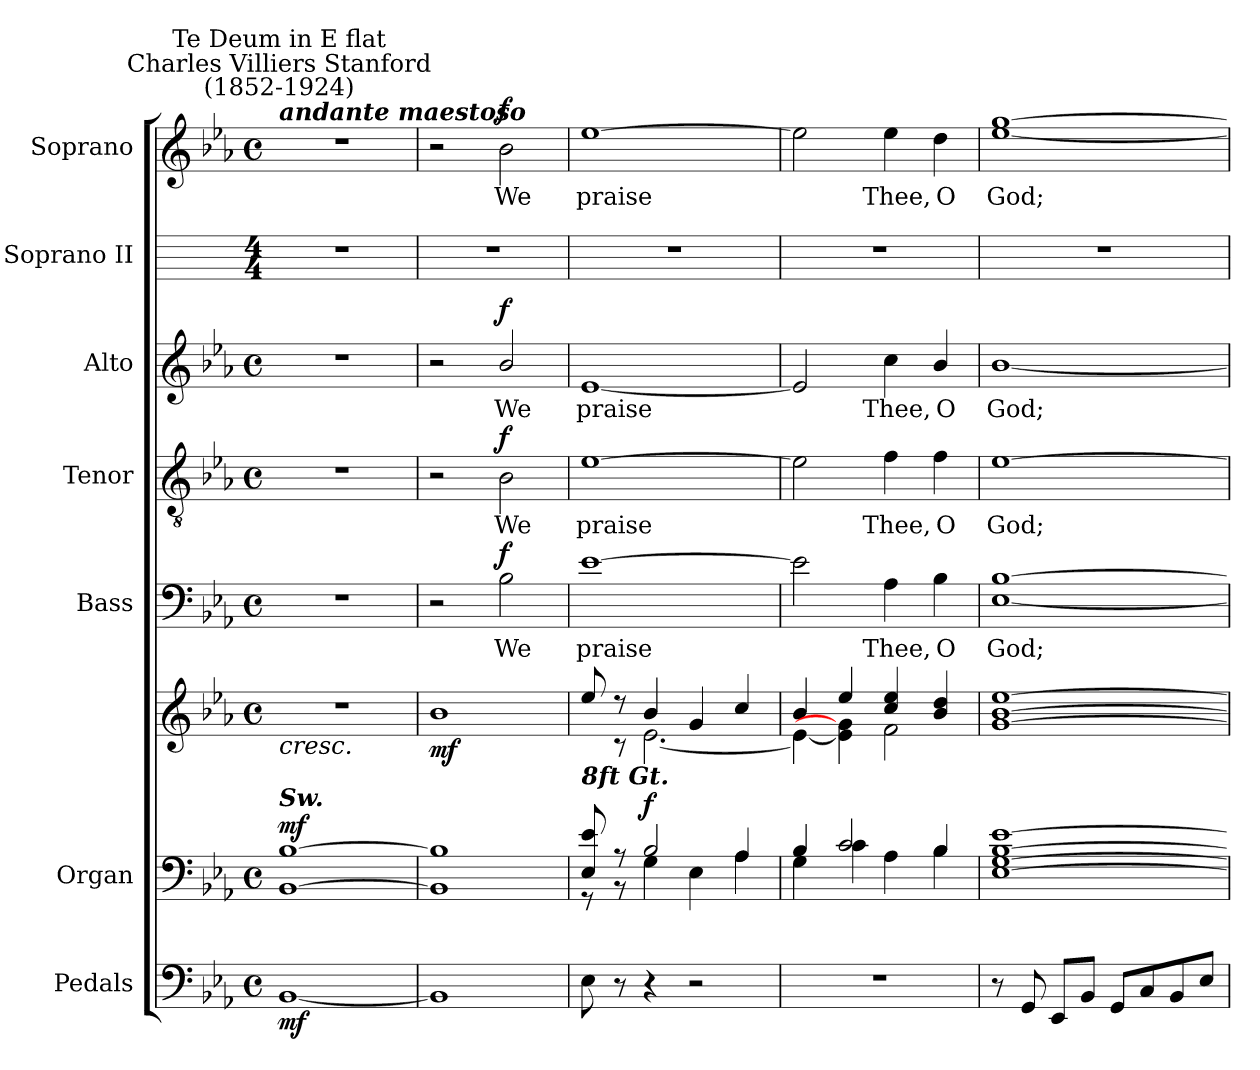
**kern	**dynam	**kern	**kern	**dynam	**kern	**text	**dynam	**kern	**text	**dynam	**kern	**text	**dynam	**kern	**kern	**text	**dynam
*part7	*part7	*part6	*part6	*part6	*part5	*part5	*part5	*part4	*part4	*part4	*part3	*part3	*part3	*part2	*part1	*part1	*part1
*staff8	*staff8	*staff7	*staff6	*staff6/7	*staff5	*staff5	*staff5	*staff4	*staff4	*staff4	*staff3	*staff3	*staff3	*staff2	*staff1	*staff1	*staff1
*I"Pedals	*	*I"Organ	*	*	*I"Bass	*	*	*I"Tenor	*	*	*I"Alto	*	*	*I"Soprano II	*I"Soprano	*	*
*	*	*	*	*	*I'B	*	*	*I'T	*	*	*I'A	*	*	*I'S II	*I'S	*	*
*clefF4	*	*clefF4	*clefG2	*	*clefF4	*	*	*clefGv2	*	*	*clefG2	*	*	*	*clefG2	*	*
*k[b-e-a-]	*	*k[b-e-a-]	*k[b-e-a-]	*	*k[b-e-a-]	*	*	*k[b-e-a-]	*	*	*k[b-e-a-]	*	*	*	*k[b-e-a-]	*	*
*E-:	*	*E-:	*E-:	*	*E-:	*	*	*E-:	*	*	*E-:	*	*	*	*E-:	*	*
*M4/4	*	*M4/4	*M4/4	*	*M4/4	*	*	*M4/4	*	*	*M4/4	*	*	*M4/4	*M4/4	*	*
*met(c)	*	*met(c)	*met(c)	*	*met(c)	*	*	*met(c)	*	*	*met(c)	*	*	*	*met(c)	*	*
=1	=1	=1	=1	=1	=1	=1	=1	=1	=1	=1	=1	=1	=1	=1	=1	=1	=1
*	*	*^	*	*	*	*	*	*	*	*	*	*	*	*	*	*	*
!	!	!	!	!	!	!	!	!	!	!	!	!	!	!	!	!LO:TX:a:Bi:t=andante maestoso	!	!
!	!	!	!	!	!	!	!	!	!	!	!	!	!	!	!	!LO:TX:a:cj:t=Charles Villiers Stanford\n(1852-1924)	!	!
!	!	!	!	!	!	!	!	!	!	!	!	!	!	!	!	!LO:TX:a:cj:t=Te Deum in E flat	!	!
!	!	!	!	!LO:TX:a:Bi:t=andante maestoso	!	!	!	!	!	!	!	!	!	!	!	!	!	!
!	!	!LO:TX:a:Bi:t=Sw.	!	!	!	!	!	!	!	!	!	!	!	!	!	!	!	!
!	!LO:DY:b	!	!	!	!LO:HP:b	!	!	!	!	!	!	!	!	!	!	!	!	!
*	*	*	*	*^	*	*	*	*	*	*	*	*	*	*	*	*	*	*
!	!	!	!	!	!	!LO:DY:n=1:a=2	!	!	!	!	!	!	!	!	!	!	!	!	!
[1BB-	mf	[1BB-/ [1B-/	1ryy	1r	2ryy	< mf	1r	.	.	1r	.	.	1r	.	.	1r	1r	.	.
.	.	.	.	.	2ryy	.	.	.	.	.	.	.	.	.	.	.	.	.	.
=2	=2	=2	=2	=2	=2	=2	=2	=2	=2	=2	=2	=2	=2	=2	=2	=2	=2	=2	=2
!	!	!	!	!	!	!LO:DY:b	!	!	!	!	!	!	!	!	!	!	!	!	!
1BB-]	.	1BB-/] 1B-/]	1ryy	1b-/	2ryy	mf	2r	.	.	2r	.	.	2r	.	.	1r	2r	.	.
!	!	!	!	!	!	!	!	!LO:LY:b	!LO:DY:b	!	!LO:LY:b	!LO:DY:b	!	!LO:LY:b	!LO:DY:b	!	!	!LO:LY:b	!LO:DY:b
.	.	.	.	.	2ryy	.	2B-	We	f	2B-	We	f	2b-/	We	f	.	2b-	We	f
*	*	*v	*v	*	*	*	*	*	*	*	*	*	*	*	*	*	*	*	*
*	*	*	*v	*v	*	*	*	*	*	*	*	*	*	*	*	*	*	*
.	.	.	.	[	.	.	.	.	.	.	.	.	.	.	.	.	.
=3	=3	=3	=3	=3	=3	=3	=3	=3	=3	=3	=3	=3	=3	=3	=3	=3	=3
*	*	*^	*^	*	*	*	*	*	*	*	*	*	*	*	*	*	*
!	!	!	!	!LO:TX:b:Bi:t=8ft Gt.	!	!	!	!	!	!	!	!	!	!	!	!	!	!	!
!	!	!	!	!	!	!	!	!LO:LY:b	!	!	!LO:LY:b	!	!	!LO:LY:b	!	!	!	!LO:LY:b	!
8E-	.	8E-/ 8e-/	8r	8ee-/	8ryy	.	[1e-	praise	.	[1e-	praise	.	[1e-	praise	.	1r	[1ee-	praise	.
8r	.	8r	8r	8r	8r	.	.	.	.	.	.	.	.	.	.	.	.	.	.
!	!	!	!	!	!	!LO:DY:a=2	!	!	!	!	!	!	!	!	!	!	!	!	!
4r	.	2B-/	4G\	4b-/	[2.e-\	f	.	.	.	.	.	.	.	.	.	.	.	.	.
2r	.	.	4E-\	4g/	.	.	.	.	.	.	.	.	.	.	.	.	.	.	.
.	.	4A-/	4A-\	4cc/	.	.	.	.	.	.	.	.	.	.	.	.	.	.	.
=4	=4	=4	=4	=4	=4	=4	=4	=4	=4	=4	=4	=4	=4	=4	=4	=4	=4	=4	=4
1r	.	4B-/	4G\	4b-/	4e-\_	.	2e-]	.	.	2e-]	.	.	2e-]	.	.	1r	2ee-]	.	.
.	.	2c/	4c\	4ee-/	4e-\] 4g\]	.	.	.	.	.	.	.	.	.	.	.	.	.	.
!	!	!	!	!	!	!	!	!LO:LY:b	!	!	!LO:LY:b	!	!	!LO:LY:b	!	!	!	!LO:LY:b	!
.	.	.	4A-\	4cc/ 4ee-/	2f\	.	4A-	Thee,	.	4f	Thee,	.	4cc	Thee,	.	.	4ee-	Thee,	.
!	!	!	!	!	!	!	!	!LO:LY:b	!	!	!LO:LY:b	!	!	!LO:LY:b	!	!	!	!LO:LY:b	!
.	.	4B-/	4B-\	4b-/ 4dd/	.	.	4B-	O	.	4f	O	.	4b-/	O	.	.	4dd	O	.
=5	=5	=5	=5	=5	=5	=5	=5	=5	=5	=5	=5	=5	=5	=5	=5	=5	=5	=5	=5
!	!	!	!	!	!	!	!	!LO:LY:b	!	!	!LO:LY:b	!	!	!LO:LY:b	!	!	!	!LO:LY:b	!
8r	.	[1E-/ [1G/ [1B-/ [1e-/	1ryy	[1g\ [1b-\ [1ee-\	1ryy	.	[1E- [1B-	God;	.	[1e-	God;	.	[1b-/	God;	.	1r	[1ee- [1gg	God;	.
8GG	.	.	.	.	.	.	.	.	.	.	.	.	.	.	.	.	.	.	.
8EE-L	.	.	.	.	.	.	.	.	.	.	.	.	.	.	.	.	.	.	.
8BB-J	.	.	.	.	.	.	.	.	.	.	.	.	.	.	.	.	.	.	.
8GGL	.	.	.	.	.	.	.	.	.	.	.	.	.	.	.	.	.	.	.
8C	.	.	.	.	.	.	.	.	.	.	.	.	.	.	.	.	.	.	.
8BB-	.	.	.	.	.	.	.	.	.	.	.	.	.	.	.	.	.	.	.
8E-J	.	.	.	.	.	.	.	.	.	.	.	.	.	.	.	.	.	.	.
*	*	*v	*v	*	*	*	*	*	*	*	*	*	*	*	*	*	*	*	*
*	*	*	*v	*v	*	*	*	*	*	*	*	*	*	*	*	*	*	*
=	=	=	=	=	=	=	=	=	=	=	=	=	=	=	=	=	=
*-	*-	*-	*-	*-	*-	*-	*-	*-	*-	*-	*-	*-	*-	*-	*-	*-	*-
